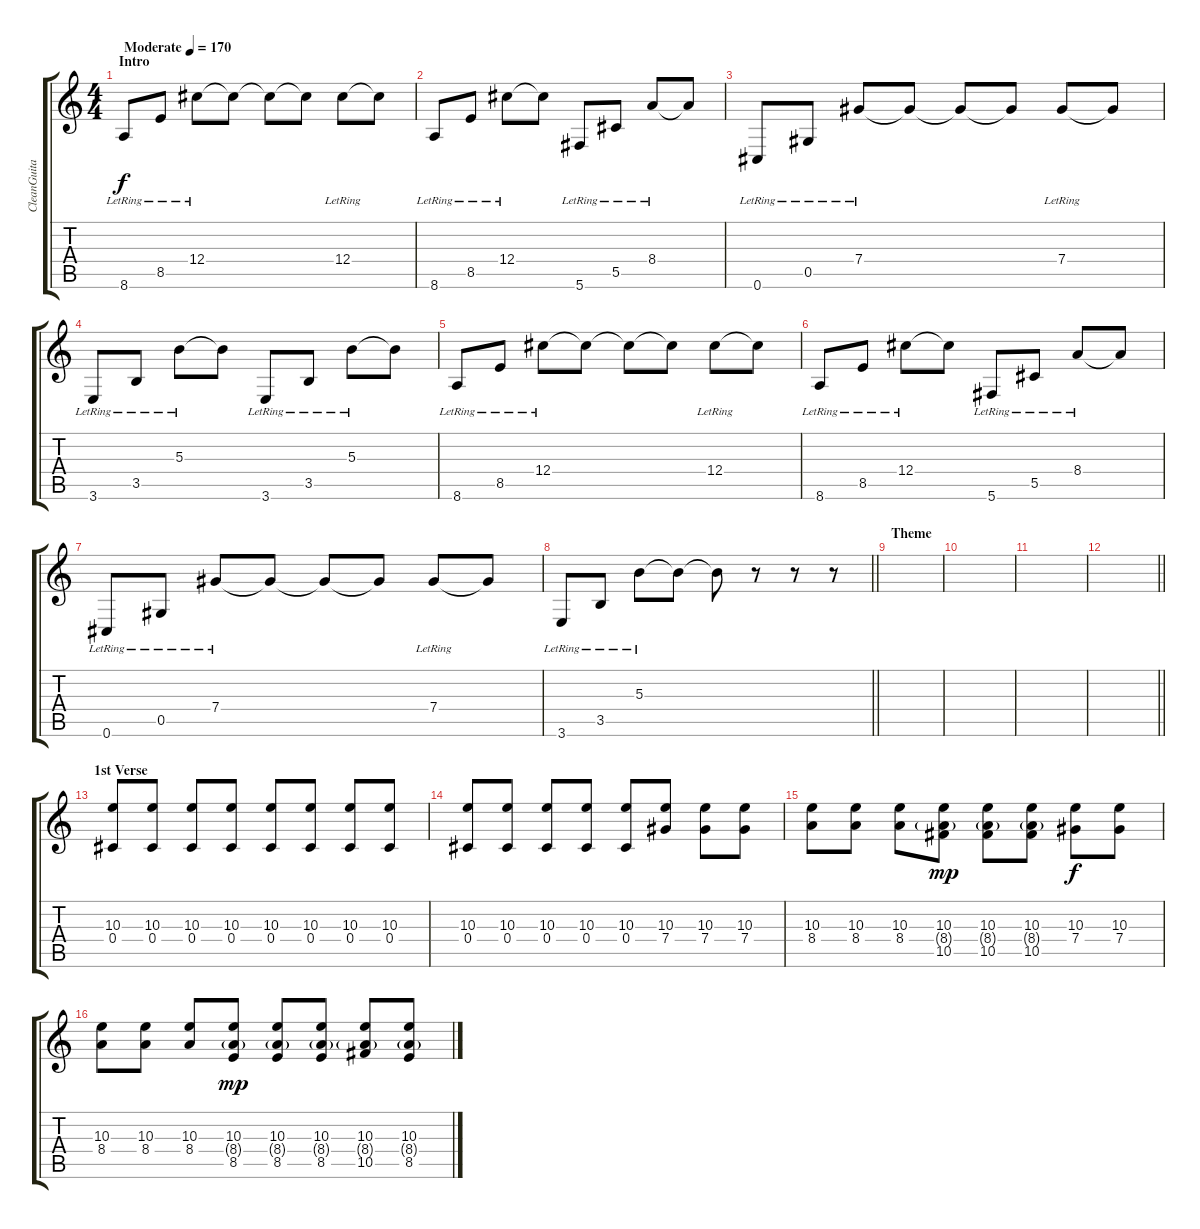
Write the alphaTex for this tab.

\track ("CleanGuitar" "CleanGuita") {instrument electricguitarclean}
\staff {score tabs}
\tuning (Eb4 Bb3 Gb3 Db3 Ab2 Db2) {hide}
\ts (4 4)
\section ("" "Intro")
\tempo (170 "Moderate")
\clef g2
\ks c
8.6{lr}.8{dy f instrument electricguitarclean} 8.5{lr}.8 12.4{lr}.8 12.4{t}.8 12.4{t}.8 12.4{t}.8 12.4{lr}.8 12.4{t}.8 |
8.6{lr}.8 8.5{lr}.8 12.4{lr}.8 12.4{t}.8 5.6{lr}.8 5.5{lr}.8 8.4{lr}.8 8.4{t}.8 |
0.6{lr}.8 0.5{lr}.8 7.4{lr}.8 7.4{t}.8 7.4{t}.8 7.4{t}.8 7.4{lr}.8 7.4{t}.8 |
3.6{lr}.8 3.5{lr}.8 5.3{lr}.8 5.3{t}.8 3.6{lr}.8 3.5{lr}.8 5.3{lr}.8 5.3{t}.8 |
8.6{lr}.8 8.5{lr}.8 12.4{lr}.8 12.4{t}.8 12.4{t}.8 12.4{t}.8 12.4{lr}.8 12.4{t}.8 |
8.6{lr}.8 8.5{lr}.8 12.4{lr}.8 12.4{t}.8 5.6{lr}.8 5.5{lr}.8 8.4{lr}.8 8.4{t}.8 |
0.6{lr}.8 0.5{lr}.8 7.4{lr}.8 7.4{t}.8 7.4{t}.8 7.4{t}.8 7.4{lr}.8 7.4{t}.8 |
\barLineRight lightlight
3.6{lr}.8 3.5{lr}.8 5.3{lr}.8 5.3{t}.8 5.3{t}.8 r.8 r.8 r.8 |
\section ("" "Theme")
|
|
|
\barLineRight lightlight
|
\section ("" "1st Verse")
(10.3 0.4).8 (10.3 0.4).8 (10.3 0.4).8 (10.3 0.4).8 (10.3 0.4).8 (10.3 0.4).8 (10.3 0.4).8 (10.3 0.4).8 |
(10.3 0.4).8 (10.3 0.4).8 (10.3 0.4).8 (10.3 0.4).8 (10.3 0.4).8 (10.3 7.4).8 (10.3 7.4).8 (10.3 7.4).8 |
(10.3 8.4).8 (10.3 8.4).8 (10.3 8.4).8 (10.3 8.4{g} 10.5).8{dy mp} (10.3 8.4{g} 10.5).8 (10.3 8.4{g} 10.5).8 (10.3 7.4).8{dy f} (10.3 7.4).8 |
(10.3 8.4).8 (10.3 8.4).8 (10.3 8.4).8 (10.3 8.4{g} 8.5).8{dy mp} (10.3 8.4{g} 8.5).8 (10.3 8.4{g} 8.5).8 (10.3 8.4{g} 10.5).8 (10.3 8.4{g} 8.5).8
